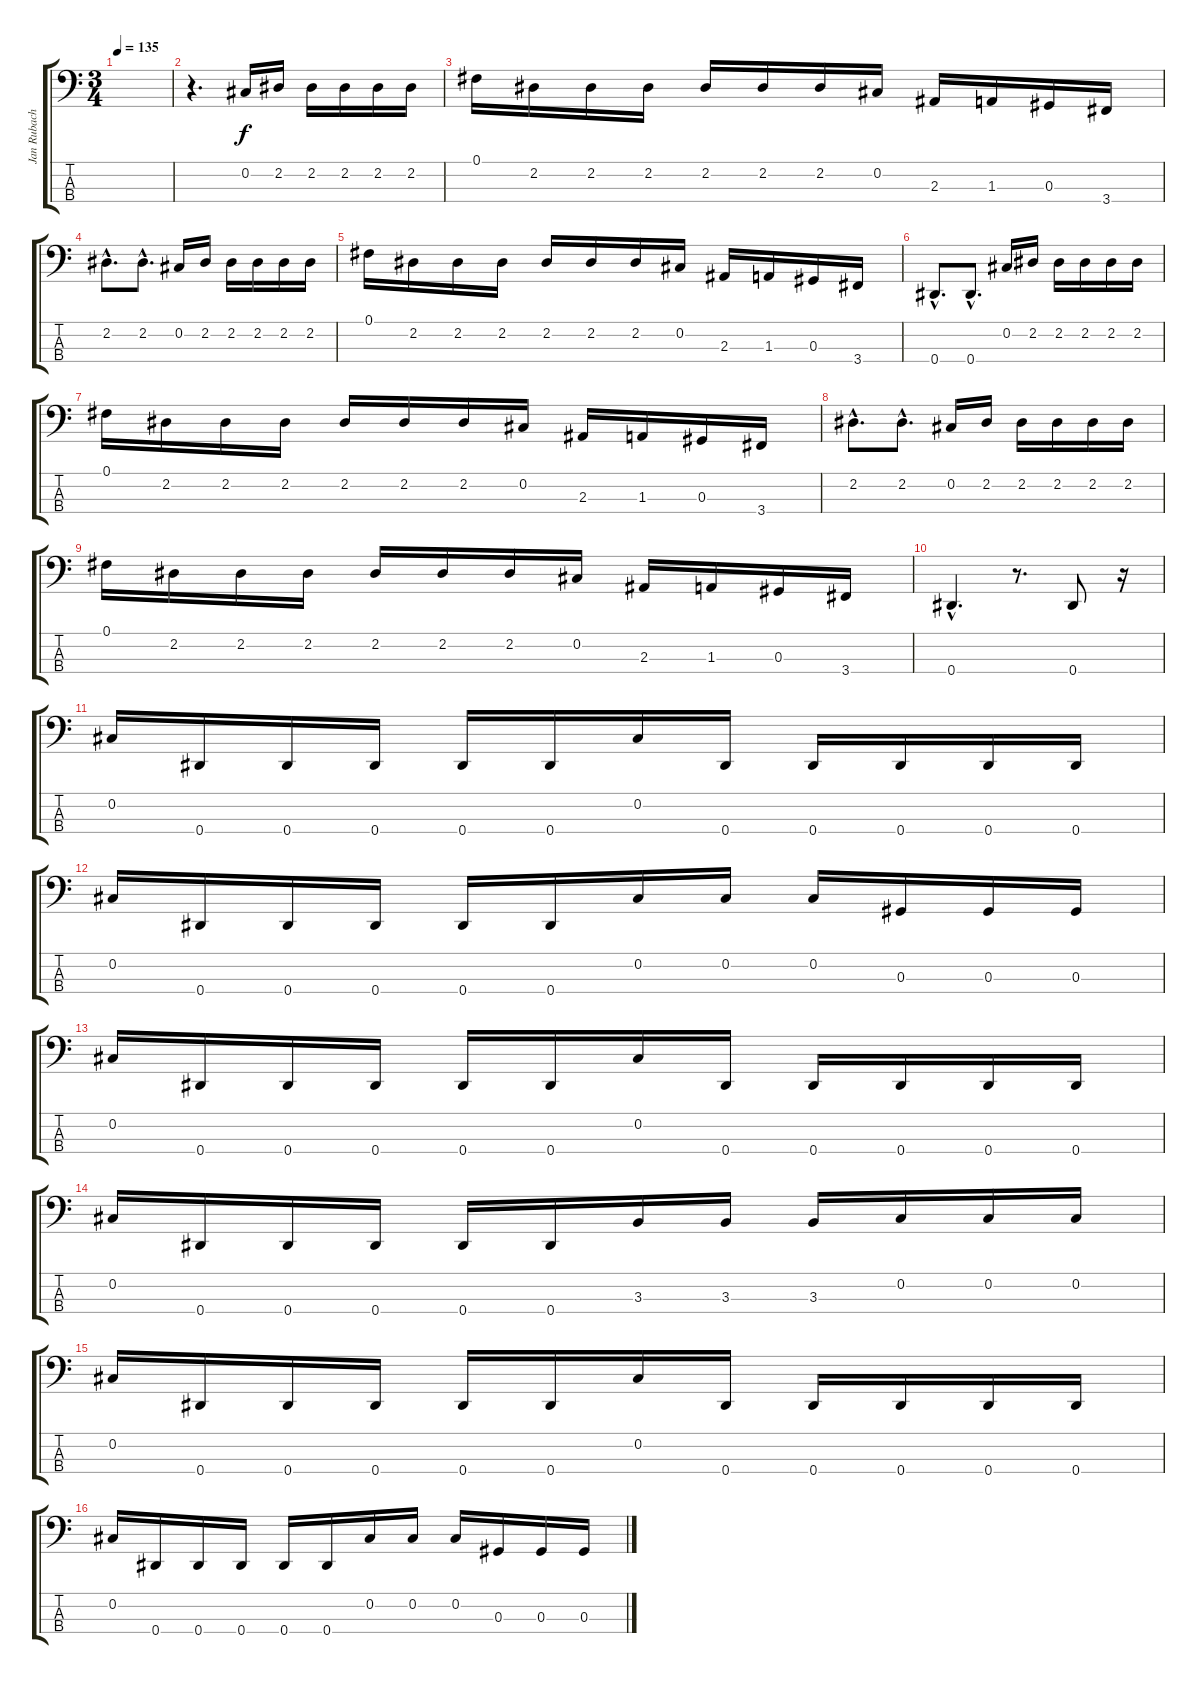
\track ("Jan Rubach" "Jan Rubach") {instrument electricbasspick}
\staff {score tabs}
\tuning (Gb2 Db2 Ab1 Eb1) {hide}
\ts (3 4)
\tempo 135
\clef f4
\ks c
|
r.4{d} 0.2.16 2.2.16 2.2.16 2.2.16 2.2.16 2.2.16 |
0.1.16 2.2.16 2.2.16 2.2.16 2.2.16 2.2.16 2.2.16 0.2.16 2.3.16 1.3.16 0.3.16 3.4.16 |
2.2{hac}.8{d} 2.2{hac}.8{d} 0.2.16 2.2.16 2.2.16 2.2.16 2.2.16 2.2.16 |
0.1.16 2.2.16 2.2.16 2.2.16 2.2.16 2.2.16 2.2.16 0.2.16 2.3.16 1.3.16 0.3.16 3.4.16 |
0.4{hac}.8{d} 0.4{hac}.8{d} 0.2.16 2.2.16 2.2.16 2.2.16 2.2.16 2.2.16 |
0.1.16 2.2.16 2.2.16 2.2.16 2.2.16 2.2.16 2.2.16 0.2.16 2.3.16 1.3.16 0.3.16 3.4.16 |
2.2{hac}.8{d} 2.2{hac}.8{d} 0.2.16 2.2.16 2.2.16 2.2.16 2.2.16 2.2.16 |
0.1.16 2.2.16 2.2.16 2.2.16 2.2.16 2.2.16 2.2.16 0.2.16 2.3.16 1.3.16 0.3.16 3.4.16 |
0.4{hac}.4{d} r.8{d} 0.4.8 r.16 |
0.2.16 0.4.16 0.4.16 0.4.16 0.4.16 0.4.16 0.2.16 0.4.16 0.4.16 0.4.16 0.4.16 0.4.16 |
0.2.16 0.4.16 0.4.16 0.4.16 0.4.16 0.4.16 0.2.16 0.2.16 0.2.16 0.3.16 0.3.16 0.3.16 |
0.2.16 0.4.16 0.4.16 0.4.16 0.4.16 0.4.16 0.2.16 0.4.16 0.4.16 0.4.16 0.4.16 0.4.16 |
0.2.16 0.4.16 0.4.16 0.4.16 0.4.16 0.4.16 3.3.16 3.3.16 3.3.16 0.2.16 0.2.16 0.2.16 |
0.2.16 0.4.16 0.4.16 0.4.16 0.4.16 0.4.16 0.2.16 0.4.16 0.4.16 0.4.16 0.4.16 0.4.16 |
0.2.16 0.4.16 0.4.16 0.4.16 0.4.16 0.4.16 0.2.16 0.2.16 0.2.16 0.3.16 0.3.16 0.3.16
